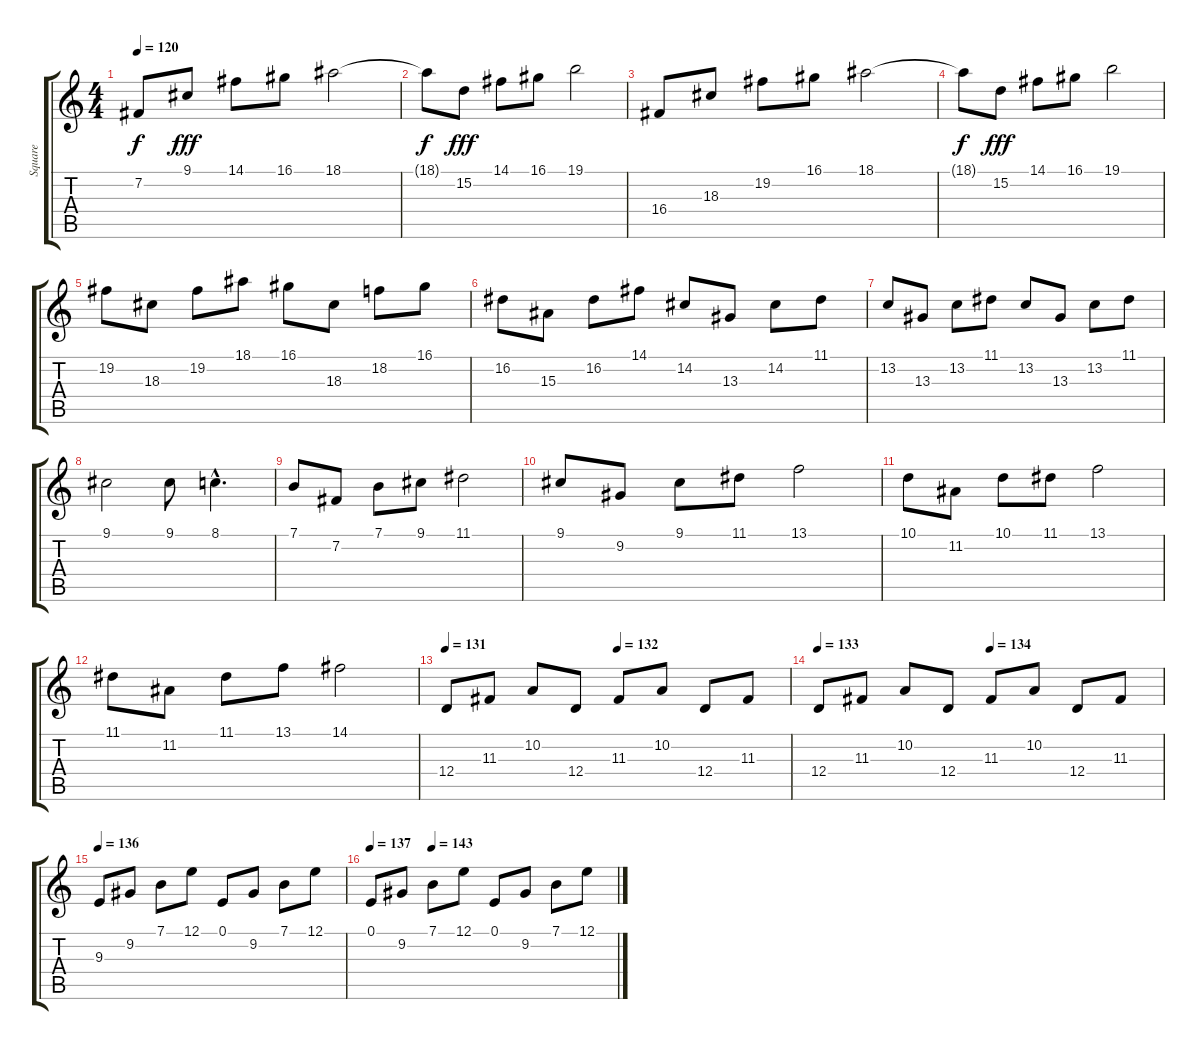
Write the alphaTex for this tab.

\track ("Square" "Square") {instrument lead1square}
\staff {score tabs}
\tuning (E4 B3 G3 D3 A2 E2) {hide}
\ts (4 4)
\tempo 120
\clef g2
\ks c
7.2.8{dy f instrument lead1square} 9.1.8{dy fff} 14.1.8 16.1.8 18.1.2 |
18.1{t}.8{dy f} 15.2.8{dy fff} 14.1.8 16.1.8 19.1.2 |
16.4.8 18.3.8 19.2.8 16.1.8 18.1.2 |
18.1{t}.8{dy f} 15.2.8{dy fff} 14.1.8 16.1.8 19.1.2 |
19.2.8 18.3.8 19.2.8 18.1.8 16.1.8 18.3.8 18.2.8 16.1.8 |
16.2.8 15.3.8 16.2.8 14.1.8 14.2.8 13.3.8 14.2.8 11.1.8 |
13.2.8 13.3.8 13.2.8 11.1.8 13.2.8 13.3.8 13.2.8 11.1.8 |
9.1.2 9.1.8 8.1{hac}.4{d} |
7.1.8 7.2.8 7.1.8 9.1.8 11.1.2 |
9.1.8 9.2.8 9.1.8 11.1.8 13.1.2 |
10.1.8 11.2.8 10.1.8 11.1.8 13.1.2 |
11.1.8 11.2.8 11.1.8 13.1.8 14.1.2 |
\tempo 131
\tempo (132 0.5)
12.4.8 11.3.8 10.2.8 12.4.8 11.3.8 10.2.8 12.4.8 11.3.8 |
\tempo 133
\tempo (134 0.5)
12.4.8 11.3.8 10.2.8 12.4.8 11.3.8 10.2.8 12.4.8 11.3.8 |
\tempo 136
9.3.8 9.2.8 7.1.8 12.1.8 0.1.8 9.2.8 7.1.8 12.1.8 |
\tempo 137
\tempo (143 0.25)
0.1.8 9.2.8 7.1.8 12.1.8 0.1.8 9.2.8 7.1.8 12.1.8
